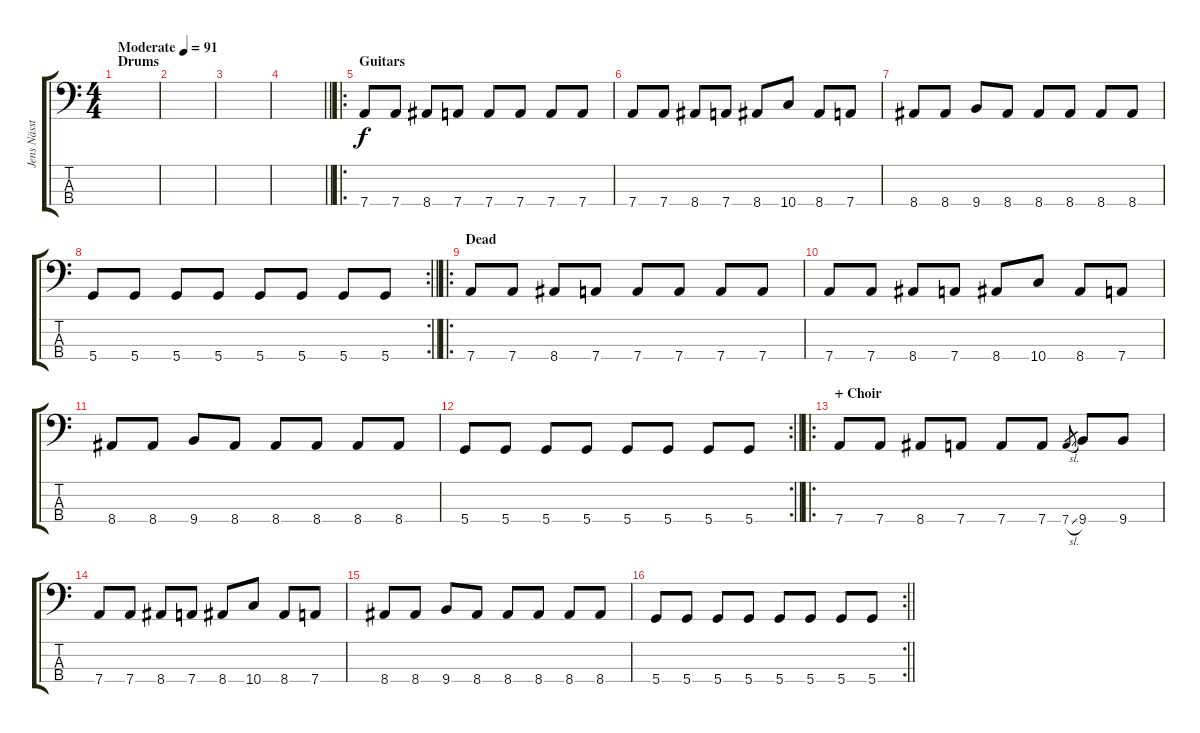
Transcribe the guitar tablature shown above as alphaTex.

\track ("Jens Näsström" "Jens Nässt") {instrument electricbassfinger}
\staff {score tabs}
\tuning (G2 D2 A1 D1) {hide}
\ts (4 4)
\section ("" "Drums")
\tempo (91 "Moderate")
\clef f4
\ks c
|
|
|
\barLineRight lightlight
|
\ro
\section ("" "Guitars")
7.4.8 7.4.8 8.4.8 7.4.8 7.4.8 7.4.8 7.4.8 7.4.8 |
7.4.8 7.4.8 8.4.8 7.4.8 8.4.8 10.4.8 8.4.8 7.4.8 |
8.4.8 8.4.8 9.4.8 8.4.8 8.4.8 8.4.8 8.4.8 8.4.8 |
\rc 2
\barLineRight lightlight
5.4.8 5.4.8 5.4.8 5.4.8 5.4.8 5.4.8 5.4.8 5.4.8 |
\ro
\section ("" "Dead")
7.4.8 7.4.8 8.4.8 7.4.8 7.4.8 7.4.8 7.4.8 7.4.8 |
7.4.8 7.4.8 8.4.8 7.4.8 8.4.8 10.4.8 8.4.8 7.4.8 |
8.4.8 8.4.8 9.4.8 8.4.8 8.4.8 8.4.8 8.4.8 8.4.8 |
\rc 2
\barLineRight lightlight
5.4.8 5.4.8 5.4.8 5.4.8 5.4.8 5.4.8 5.4.8 5.4.8 |
\ro
\section ("" "+ Choir")
7.4.8 7.4.8 8.4.8 7.4.8 7.4.8 7.4.8 7.4{sl}.8{gr} 9.4.8 9.4.8 |
7.4.8 7.4.8 8.4.8 7.4.8 8.4.8 10.4.8 8.4.8 7.4.8 |
8.4.8 8.4.8 9.4.8 8.4.8 8.4.8 8.4.8 8.4.8 8.4.8 |
\rc 2
\barLineRight lightlight
5.4.8 5.4.8 5.4.8 5.4.8 5.4.8 5.4.8 5.4.8 5.4.8
